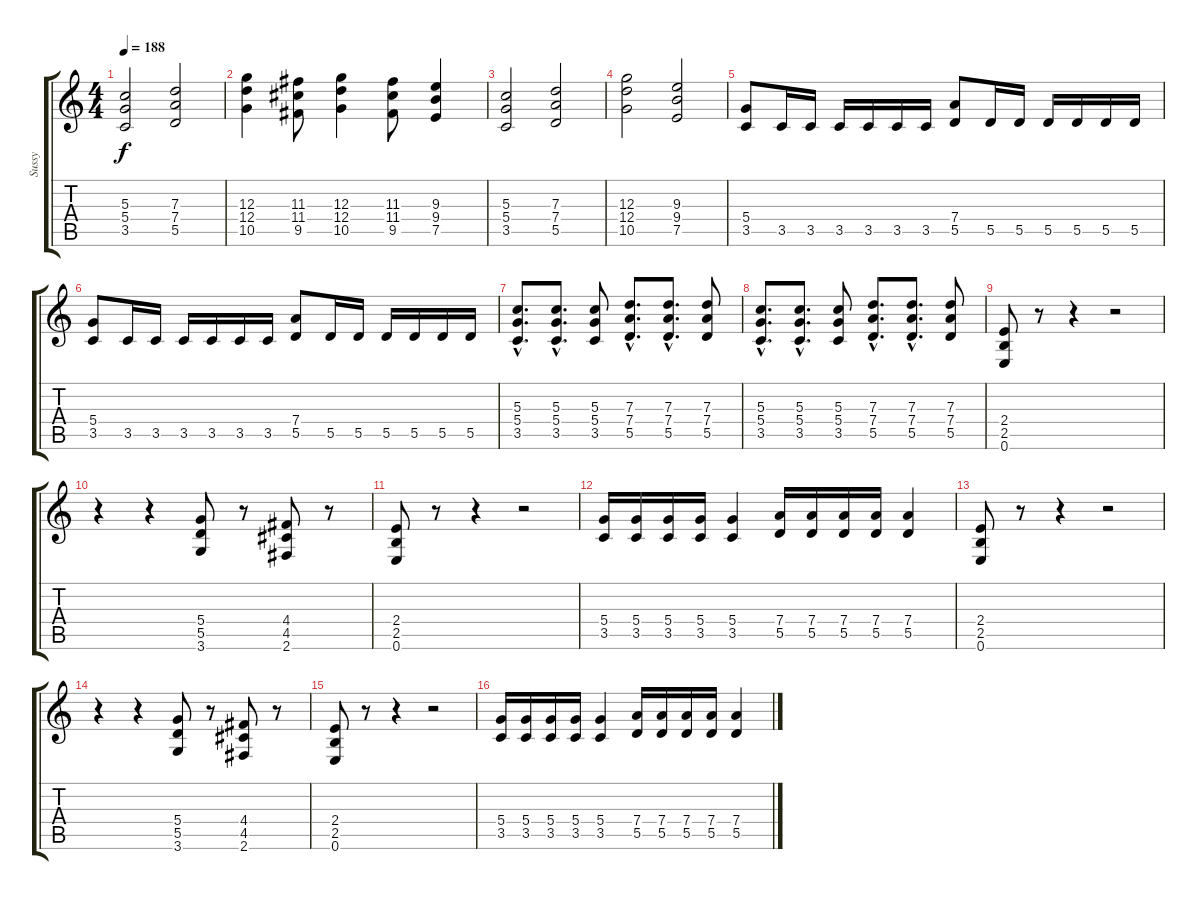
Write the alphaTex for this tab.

\track ("Sussy" "Sussy") {instrument overdrivenguitar}
\staff {score tabs}
\tuning (E4 B3 G3 D3 A2 E2) {hide}
\ts (4 4)
\tempo 188
\clef g2
\ks c
(5.3 5.4 3.5).2{dy f} (7.3 7.4 5.5).2 |
(12.3 12.4 10.5).4 (11.3 11.4 9.5).8 (12.3 12.4 10.5).4 (11.3 11.4 9.5).8 (9.3 9.4 7.5).4 |
(5.3 5.4 3.5).2 (7.3 7.4 5.5).2 |
(12.3 12.4 10.5).2 (9.3 9.4 7.5).2 |
(5.4 3.5).8 3.5.16 3.5.16 3.5.16 3.5.16 3.5.16 3.5.16 (7.4 5.5).8 5.5.16 5.5.16 5.5.16 5.5.16 5.5.16 5.5.16 |
(5.4 3.5).8 3.5.16 3.5.16 3.5.16 3.5.16 3.5.16 3.5.16 (7.4 5.5).8 5.5.16 5.5.16 5.5.16 5.5.16 5.5.16 5.5.16 |
(5.3{hac} 5.4{hac} 3.5{hac}).8{d} (5.3{hac} 5.4{hac} 3.5{hac}).8{d} (5.3 5.4 3.5).8 (7.3{hac} 7.4{hac} 5.5{hac}).8{d} (7.3{hac} 7.4{hac} 5.5{hac}).8{d} (7.3 7.4 5.5).8 |
(5.3{hac} 5.4{hac} 3.5{hac}).8{d} (5.3{hac} 5.4{hac} 3.5{hac}).8{d} (5.3 5.4 3.5).8 (7.3{hac} 7.4{hac} 5.5{hac}).8{d} (7.3{hac} 7.4{hac} 5.5{hac}).8{d} (7.3 7.4 5.5).8 |
(2.4 2.5 0.6).8 r.8 r.4 r.2 |
r.4 r.4 (5.4 5.5 3.6).8 r.8 (4.4 4.5 2.6).8 r.8 |
(2.4 2.5 0.6).8 r.8 r.4 r.2 |
(5.4 3.5).16 (5.4 3.5).16 (5.4 3.5).16 (5.4 3.5).16 (5.4 3.5).4 (7.4 5.5).16 (7.4 5.5).16 (7.4 5.5).16 (7.4 5.5).16 (7.4 5.5).4 |
(2.4 2.5 0.6).8 r.8 r.4 r.2 |
r.4 r.4 (5.4 5.5 3.6).8 r.8 (4.4 4.5 2.6).8 r.8 |
(2.4 2.5 0.6).8 r.8 r.4 r.2 |
(5.4 3.5).16 (5.4 3.5).16 (5.4 3.5).16 (5.4 3.5).16 (5.4 3.5).4 (7.4 5.5).16 (7.4 5.5).16 (7.4 5.5).16 (7.4 5.5).16 (7.4 5.5).4
